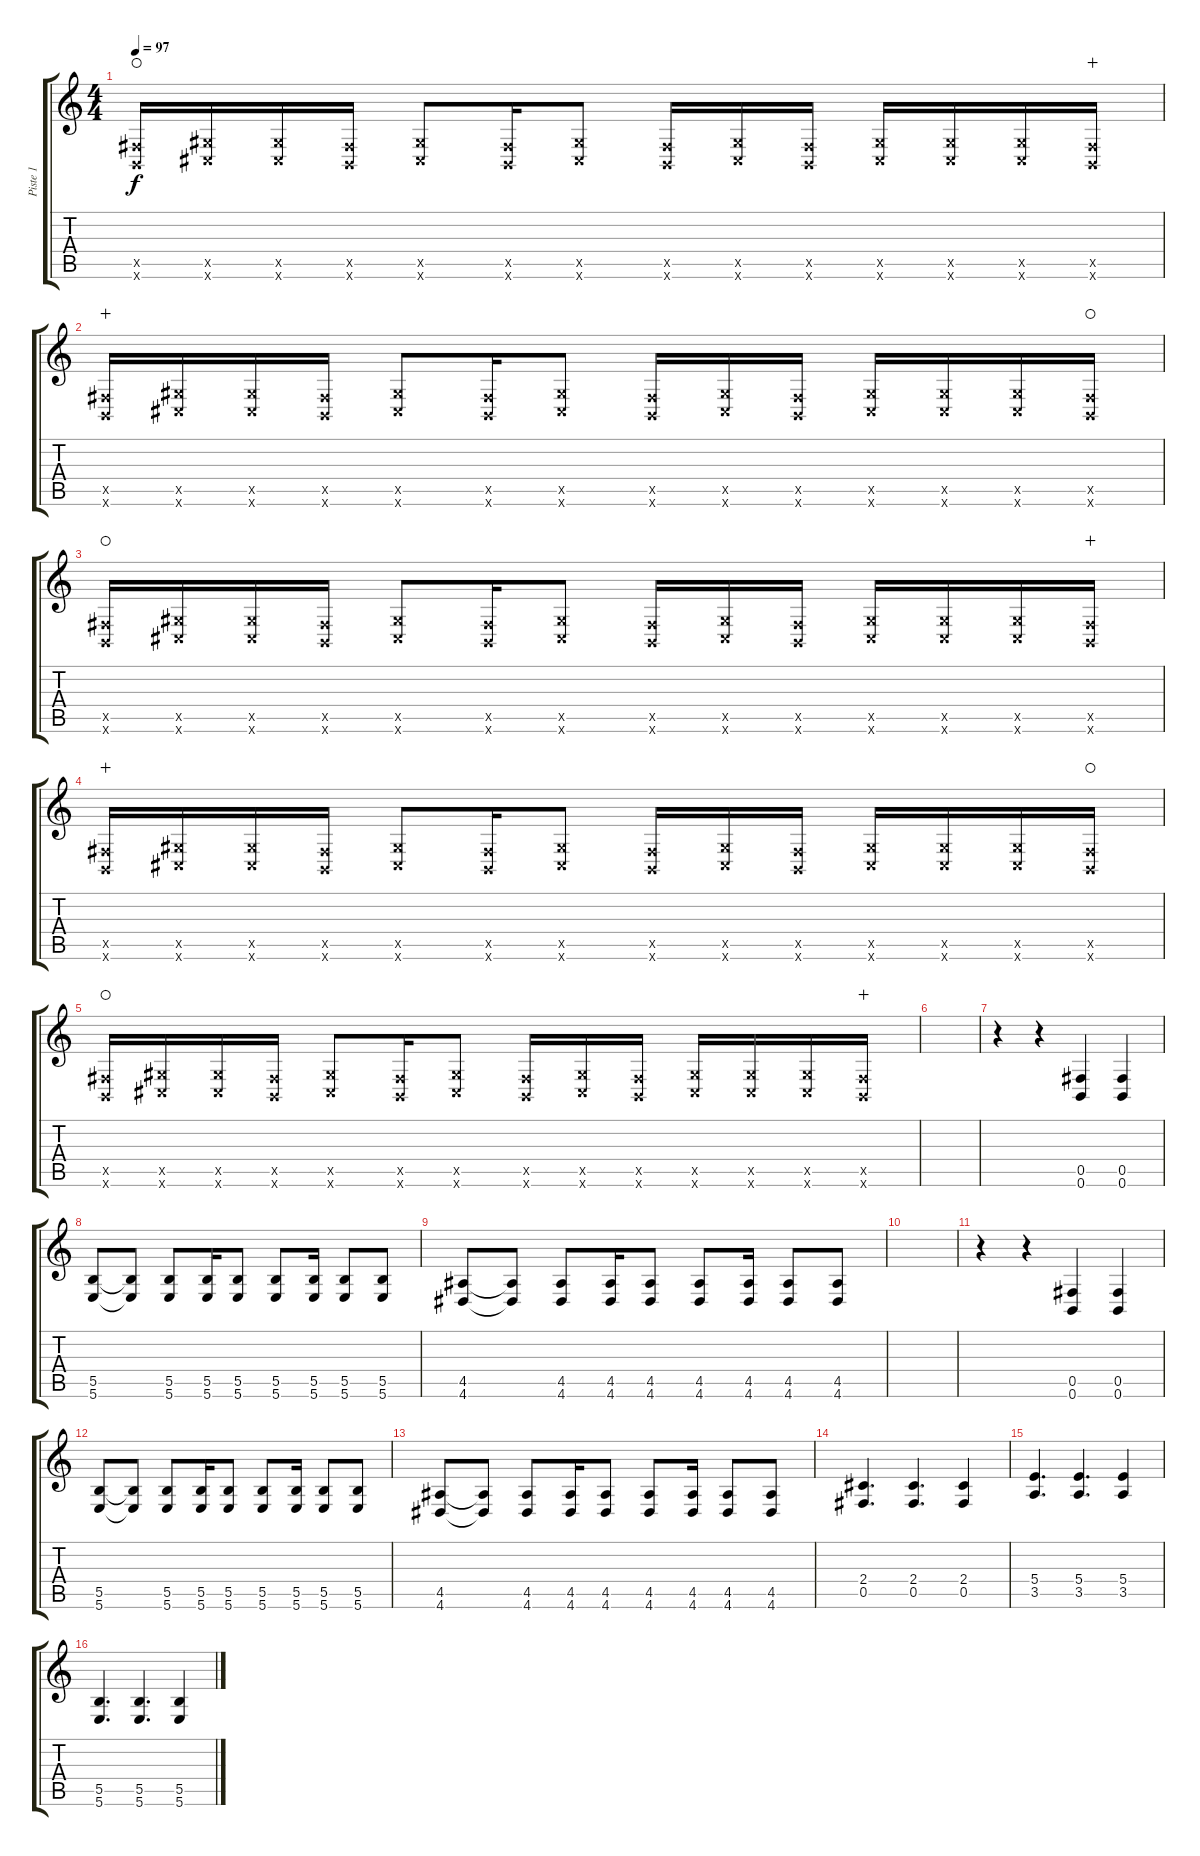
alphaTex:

\track ("Piste 1" "Piste 1") {instrument acousticguitarsteel}
\staff {score tabs}
\tuning (Db4 Ab3 E3 B2 Gb2 B1) {hide}
\ts (4 4)
\tempo 97
\clef g2
\ks c
(0.5{x} 0.6{x}).16{dy f waho} (2.5{x} 2.6{x}).16 (2.5{x} 2.6{x}).16 (0.5{x} 0.6{x}).16 (2.5{x} 2.6{x}).8 (0.5{x} 0.6{x}).16 (2.5{x} 2.6{x}).8 (0.5{x} 0.6{x}).16 (2.5{x} 2.6{x}).16 (0.5{x} 0.6{x}).16 (2.5{x} 2.6{x}).16 (2.5{x} 2.6{x}).16 (2.5{x} 2.6{x}).16 (0.5{x} 0.6{x}).16{wahc} |
(0.5{x} 0.6{x}).16{wahc} (2.5{x} 2.6{x}).16 (2.5{x} 2.6{x}).16 (0.5{x} 0.6{x}).16 (2.5{x} 2.6{x}).8 (0.5{x} 0.6{x}).16 (2.5{x} 2.6{x}).8 (0.5{x} 0.6{x}).16 (2.5{x} 2.6{x}).16 (0.5{x} 0.6{x}).16 (2.5{x} 2.6{x}).16 (2.5{x} 2.6{x}).16 (2.5{x} 2.6{x}).16 (0.5{x} 0.6{x}).16{waho} |
(0.5{x} 0.6{x}).16{waho} (2.5{x} 2.6{x}).16 (2.5{x} 2.6{x}).16 (0.5{x} 0.6{x}).16 (2.5{x} 2.6{x}).8 (0.5{x} 0.6{x}).16 (2.5{x} 2.6{x}).8 (0.5{x} 0.6{x}).16 (2.5{x} 2.6{x}).16 (0.5{x} 0.6{x}).16 (2.5{x} 2.6{x}).16 (2.5{x} 2.6{x}).16 (2.5{x} 2.6{x}).16 (0.5{x} 0.6{x}).16{wahc} |
(0.5{x} 0.6{x}).16{wahc} (2.5{x} 2.6{x}).16 (2.5{x} 2.6{x}).16 (0.5{x} 0.6{x}).16 (2.5{x} 2.6{x}).8 (0.5{x} 0.6{x}).16 (2.5{x} 2.6{x}).8 (0.5{x} 0.6{x}).16 (2.5{x} 2.6{x}).16 (0.5{x} 0.6{x}).16 (2.5{x} 2.6{x}).16 (2.5{x} 2.6{x}).16 (2.5{x} 2.6{x}).16 (0.5{x} 0.6{x}).16{waho} |
(0.5{x} 0.6{x}).16{waho} (2.5{x} 2.6{x}).16 (2.5{x} 2.6{x}).16 (0.5{x} 0.6{x}).16 (2.5{x} 2.6{x}).8 (0.5{x} 0.6{x}).16 (2.5{x} 2.6{x}).8 (0.5{x} 0.6{x}).16 (2.5{x} 2.6{x}).16 (0.5{x} 0.6{x}).16 (2.5{x} 2.6{x}).16 (2.5{x} 2.6{x}).16 (2.5{x} 2.6{x}).16 (0.5{x} 0.6{x}).16{wahc} |
|
r.4 r.4 (0.5 0.6).4 (0.5 0.6).4 |
(5.5 5.6).8 (5.5{t} 5.6{t}).8 (5.5 5.6).8 (5.5 5.6).16 (5.5 5.6).8 (5.5 5.6).8 (5.5 5.6).16 (5.5 5.6).8 (5.5 5.6).8 |
(4.5 4.6).8 (4.5{t} 4.6{t}).8 (4.5 4.6).8 (4.5 4.6).16 (4.5 4.6).8 (4.5 4.6).8 (4.5 4.6).16 (4.5 4.6).8 (4.5 4.6).8 |
|
r.4 r.4 (0.5 0.6).4 (0.5 0.6).4 |
(5.5 5.6).8 (5.5{t} 5.6{t}).8 (5.5 5.6).8 (5.5 5.6).16 (5.5 5.6).8 (5.5 5.6).8 (5.5 5.6).16 (5.5 5.6).8 (5.5 5.6).8 |
(4.5 4.6).8 (4.5{t} 4.6{t}).8 (4.5 4.6).8 (4.5 4.6).16 (4.5 4.6).8 (4.5 4.6).8 (4.5 4.6).16 (4.5 4.6).8 (4.5 4.6).8 |
(2.4 0.5).4{d} (2.4 0.5).4{d} (2.4 0.5).4 |
(5.4 3.5).4{d} (5.4 3.5).4{d} (5.4 3.5).4 |
(5.5 5.6).4{d} (5.5 5.6).4{d} (5.5 5.6).4
